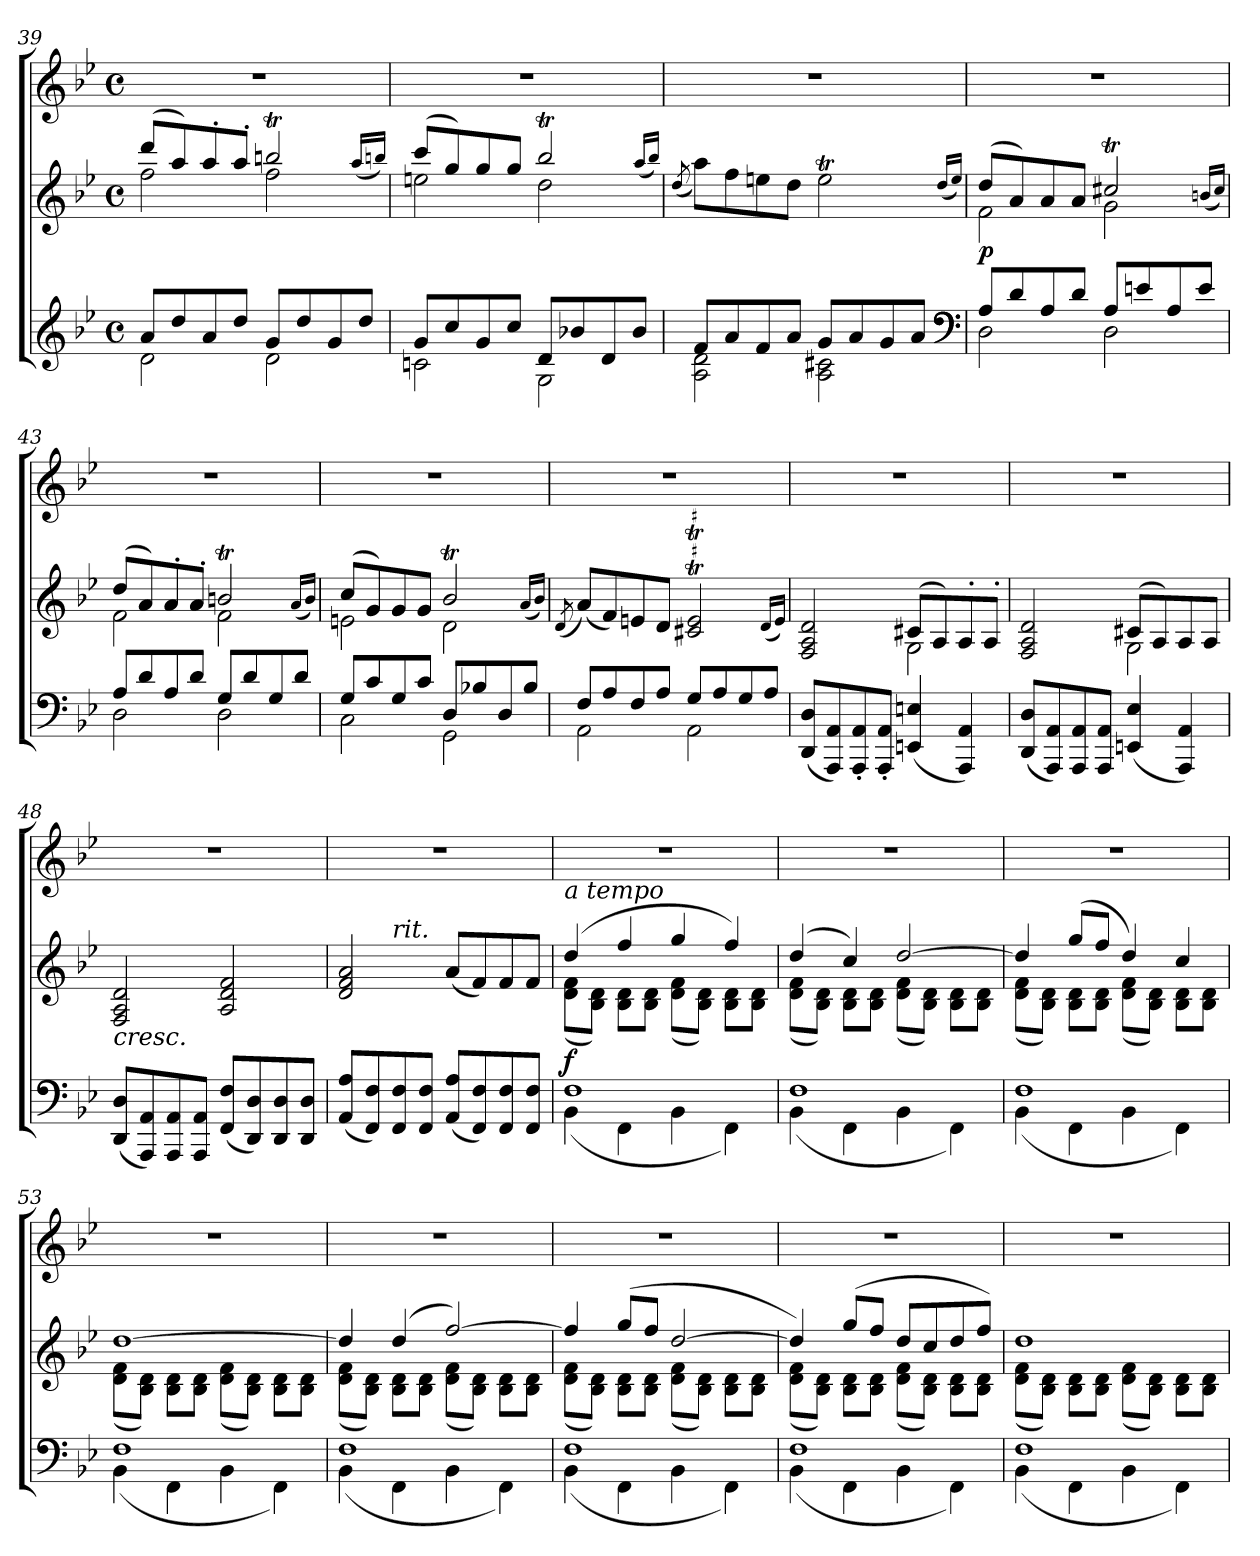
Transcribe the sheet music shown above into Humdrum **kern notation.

**kern	**dynam	**kern	**dynam	**kern
*part3	*part3	*part2	*part2	*part1
*staff3	*staff3	*staff2	*staff2	*staff1
*clefG2	*	*clefG2	*	*clefG2
*k[b-e-]	*	*k[b-e-]	*	*k[b-e-]
*B-:	*	*B-:	*	*B-:
*M4/4	*	*M4/4	*	*M4/4
*met(c)	*	*met(c)	*	*met(c)
=39	=39	=39	=39	=39
*^	*	*^	*	*
8aL	2d	.	(8dddL	2ff	.	1r
8dd	.	.	8aa)	.	.	.
8a	.	.	8aa'	.	.	.
8ddJ	.	.	8aa'J	.	.	.
8gL	2d	.	2bbnt	2ff	.	.
8dd	.	.	.	.	.	.
8g	.	.	.	.	.	.
8ddJ	.	.	.	.	.	.
.	.	.	(16qqaa/LL	.	.	.
.	.	.	16qqbbn/JJ)	.	.	.
=40	=40	=40	=40	=40	=40	=40
8gL	2cn	.	(8cccL	2een	.	1r
8cc	.	.	8gg)	.	.	.
8g	.	.	8gg	.	.	.
8ccJ	.	.	8ggJ	.	.	.
8dL	2G	.	2bb-T	2dd	.	.
8b-X	.	.	.	.	.	.
8d	.	.	.	.	.	.
8b-J	.	.	.	.	.	.
*	*	*	*v	*v	*	*
.	.	.	(16qqaa/LL	.	.
.	.	.	16qqbb-/JJ)	.	.
=41	=41	=41	=41	=41	=41
.	.	.	(8qdd/	.	.
8fL	2A 2d	.	8aaL)	.	1r
8a	.	.	8ff	.	.
8f	.	.	8een	.	.
8aJ	.	.	8ddJ	.	.
8gL	2A 2c#X	.	2eet	.	.
8a	.	.	.	.	.
8g	.	.	.	.	.
8aJ	.	.	.	.	.
*clefF4	*	*	*	*	*
.	.	.	(16qqdd/LL	.	.
.	.	.	16qqee/JJ)	.	.
=42	=42	=42	=42	=42	=42
*	*	*	*^	*	*
8AL	2D	.	(8ddL	2f	p	1r
8d	.	.	8a)	.	.	.
8A	.	.	8a	.	.	.
8dJ	.	.	8aJ	.	.	.
8AL	2D	.	2cc#Xt	2g	.	.
8en	.	.	.	.	.	.
8A	.	.	.	.	.	.
8eJ	.	.	.	.	.	.
.	.	.	(16qqbn/LL	.	.	.
.	.	.	16qqcc#/JJ)	.	.	.
=43	=43	=43	=43	=43	=43	=43
8AL	2D	.	(8ddL	2f	.	1r
8d	.	.	8a)	.	.	.
8A	.	.	8a'	.	.	.
8dJ	.	.	8a'J	.	.	.
8GL	2D	.	2bnt	2f	.	.
8d	.	.	.	.	.	.
8G	.	.	.	.	.	.
8dJ	.	.	.	.	.	.
.	.	.	(16qqa/LL	.	.	.
.	.	.	16qqb/JJ)	.	.	.
=44	=44	=44	=44	=44	=44	=44
8GL	2C	.	(8ccL	2en	.	1r
8c	.	.	8g)	.	.	.
8G	.	.	8g	.	.	.
8cJ	.	.	8gJ	.	.	.
8DL	2GG	.	2b-T	2d	.	.
8B-X	.	.	.	.	.	.
8D	.	.	.	.	.	.
8B-J	.	.	.	.	.	.
*	*	*	*v	*v	*	*
.	.	.	(16qqa/LL	.	.
.	.	.	16qqb-/JJ)	.	.
=45	=45	=45	=45	=45	=45
.	.	.	(8qd/	.	.
8FL	2AA	.	(8aL)	.	1r
8A	.	.	8f)	.	.
8F	.	.	8en	.	.
8AJ	.	.	8dJ	.	.
8GL	2AA	.	2c#XT 2eT	.	.
8A	.	.	.	.	.
8G	.	.	.	.	.
8AJ	.	.	.	.	.
*v	*v	*	*	*	*
.	.	(16qqd/LL	.	.
.	.	16qqe/JJ)	.	.
=46	=46	=46	=46	=46
*	*	*^	*	*
(8DD 8DL	.	2F 2A 2d	2ryy	.	1r
8AAA 8AA)	.	.	.	.	.
8AAA' 8AA'	.	.	.	.	.
8AAA' 8AA'J	.	.	.	.	.
(4EEn 4En	.	(8c#XL	2G	.	.
.	.	8A)	.	.	.
4AAA 4AA)	.	8A'	.	.	.
.	.	8A'J	.	.	.
=47	=47	=47	=47	=47	=47
(8DD 8DL	.	2F 2A 2d	2ryy	.	1r
8AAA 8AA)	.	.	.	.	.
8AAA 8AA	.	.	.	.	.
8AAA 8AAJ	.	.	.	.	.
(4EEn 4E-	.	(8c#XL	2G	.	.
.	.	8A)	.	.	.
4AAA 4AA)	.	8A	.	.	.
.	.	8AJ	.	.	.
*	*	*v	*v	*	*
=48	=48	=48	=48	=48
!	!	!LO:TX:b:i:t=cresc.	!	!
(8DD 8DL	.	2F 2A 2d	.	1r
8AAA 8AA)	.	.	.	.
8AAA 8AA	.	.	.	.
8AAA 8AAJ	.	.	.	.
(8FF 8FL	.	2A 2d 2f	.	.
8DD 8D)	.	.	.	.
8DD 8D	.	.	.	.
8DD 8DJ	.	.	.	.
=49	=49	=49	=49	=49
*	*	*^	*	*
(8AA 8AL	.	2d 2f 2a	4ryy	.	1r
8FF 8F)	.	.	.	.	.
!	!	!	!LO:TX:a:i:t=rit.	!	!
8FF 8F	.	.	2.ryy	.	.
8FF 8FJ	.	.	.	.	.
(8AA 8AL	.	(8aL	.	.	.
8FF 8F)	.	8f)	.	.	.
8FF 8F	.	8f	.	.	.
8FF 8FJ	.	8fJ	.	.	.
=50	=50	=50	=50	=50	=50
*^	*	*	*	*	*
!	!	!	!LO:TX:a:i:t=a tempo	!	!	!
!	!	!LO:DY:a	!	!	!	!
1F	(4BB-	f	(4dd	(8d 8fL	.	1r
.	.	.	.	8B- 8dJ)	.	.
.	4FF	.	4ff	8B- 8dL	.	.
.	.	.	.	8B- 8dJ	.	.
.	4BB-	.	4gg	(8d 8fL	.	.
.	.	.	.	8B- 8dJ)	.	.
.	4FF)	.	4ff)	8B- 8dL	.	.
.	.	.	.	8B- 8dJ	.	.
=51	=51	=51	=51	=51	=51	=51
1F	(4BB-	.	(4dd	(8d 8fL	.	1r
.	.	.	.	8B- 8dJ)	.	.
.	4FF	.	4cc)	8B- 8dL	.	.
.	.	.	.	8B- 8dJ	.	.
.	4BB-	.	[2dd	(8d 8fL	.	.
.	.	.	.	8B- 8dJ)	.	.
.	4FF)	.	.	8B- 8dL	.	.
.	.	.	.	8B- 8dJ	.	.
=52	=52	=52	=52	=52	=52	=52
1F	(4BB-	.	4dd]	(8d 8fL	.	1r
.	.	.	.	8B- 8dJ)	.	.
.	4FF	.	(8ggL	8B- 8dL	.	.
.	.	.	8ffJ	8B- 8dJ	.	.
.	4BB-	.	4dd)	(8d 8fL	.	.
.	.	.	.	8B- 8dJ)	.	.
.	4FF)	.	4cc	8B- 8dL	.	.
.	.	.	.	8B- 8dJ	.	.
=53	=53	=53	=53	=53	=53	=53
1F	(4BB-	.	[1dd	(8d 8fL	.	1r
.	.	.	.	8B- 8dJ)	.	.
.	4FF	.	.	8B- 8dL	.	.
.	.	.	.	8B- 8dJ	.	.
.	4BB-	.	.	(8d 8fL	.	.
.	.	.	.	8B- 8dJ)	.	.
.	4FF)	.	.	8B- 8dL	.	.
.	.	.	.	8B- 8dJ	.	.
=54	=54	=54	=54	=54	=54	=54
1F	(4BB-	.	4dd]	(8d 8fL	.	1r
.	.	.	.	8B- 8dJ)	.	.
.	4FF	.	(4dd	8B- 8dL	.	.
.	.	.	.	8B- 8dJ	.	.
.	4BB-	.	[2ff)	(8d 8fL	.	.
.	.	.	.	8B- 8dJ)	.	.
.	4FF)	.	.	8B- 8dL	.	.
.	.	.	.	8B- 8dJ	.	.
=55	=55	=55	=55	=55	=55	=55
1F	(4BB-	.	4ff]	(8d 8fL	.	1r
.	.	.	.	8B- 8dJ)	.	.
.	4FF	.	(8ggL	8B- 8dL	.	.
.	.	.	8ffJ	8B- 8dJ	.	.
.	4BB-	.	[2dd	(8d 8fL	.	.
.	.	.	.	8B- 8dJ)	.	.
.	4FF)	.	.	8B- 8dL	.	.
.	.	.	.	8B- 8dJ	.	.
=56	=56	=56	=56	=56	=56	=56
1F	(4BB-	.	4dd])	(8d 8fL	.	1r
.	.	.	.	8B- 8dJ)	.	.
.	4FF	.	(8ggL	8B- 8dL	.	.
.	.	.	8ffJ	8B- 8dJ	.	.
.	4BB-	.	8ddL	(8d 8fL	.	.
.	.	.	8cc	8B- 8dJ)	.	.
.	4FF)	.	8dd	8B- 8dL	.	.
.	.	.	8ffJ)	8B- 8dJ	.	.
=57	=57	=57	=57	=57	=57	=57
1F	(4BB-	.	1dd	(8d 8fL	.	1r
.	.	.	.	8B- 8dJ)	.	.
.	4FF	.	.	8B- 8dL	.	.
.	.	.	.	8B- 8dJ	.	.
.	4BB-	.	.	(8d 8fL	.	.
.	.	.	.	8B- 8dJ)	.	.
.	4FF)	.	.	8B- 8dL	.	.
.	.	.	.	8B- 8dJ	.	.
*v	*v	*	*	*	*	*
*	*	*v	*v	*	*
=	=	=	=	=
*-	*-	*-	*-	*-
